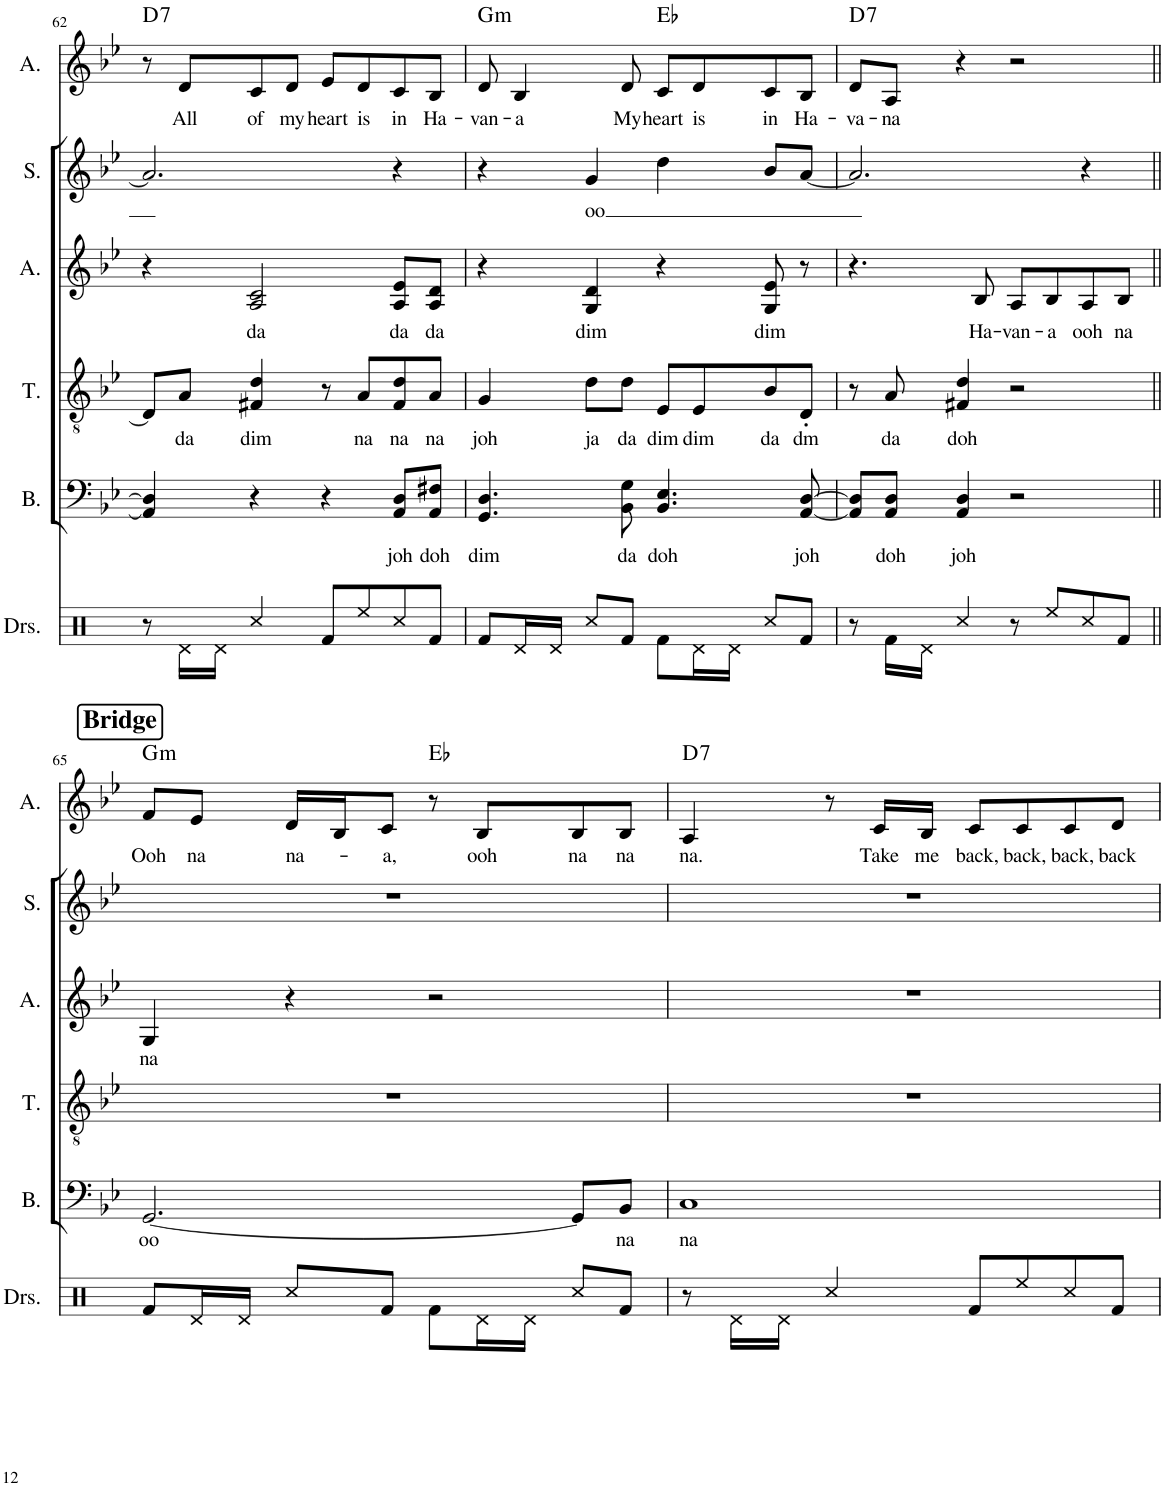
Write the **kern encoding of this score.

**kern	**kern	**text	**kern	**text	**kern	**text	**kern	**text	**kern	**text	**harte
*part6	*part5	*part5	*part4	*part4	*part3	*part3	*part2	*part2	*part1	*part1	*part1
*staff6	*staff5	*staff5	*staff4	*staff4	*staff3	*staff3	*staff2	*staff2	*staff1	*staff1	*
*I"Drumset	*I"Bass	*	*I"Tenor	*	*I"Alto	*	*I"Soprano	*	*I"Alto	*	*
*I'Drs.	*I'B.	*	*I'T.	*	*I'A.	*	*I'S.	*	*I'A.	*	*
!!LO:PB:g=z
*clefX	*clefF4	*	*clefGv2	*	*clefG2	*	*clefG2	*	*clefG2	*	*
*k[]	*k[b-e-]	*	*k[b-e-]	*	*k[b-e-]	*	*k[b-e-]	*	*k[b-e-]	*	*
*M4/4	*M4/4	*	*M4/4	*	*M4/4	*	*M4/4	*	*M4/4	*	*
=62	=62	=62	=62	=62	=62	=62	=62	=62	=62	=62	=62
!	!	!	!	!	!	!	!	!	!	!	!LO:H:kt=7
8r	4AA/] 4D/]	.	8D/L]	.	4r	.	2.a/]	.	8r	.	D:7
!	!	!	!	!LO:LY:b	!	!	!	!	!	!LO:LY:b	!
16Rd\LL	.	.	8A/J	da	.	.	.	.	8d/L	All	.
16Rd\JJ	.	.	.	.	.	.	.	.	.	.	.
!	!	!	!	!LO:LY:b	!	!LO:LY:b	!	!	!	!LO:LY:b	!
4Rcc/	4r	.	4F#X/ 4d/	dim	2A/ 2c/	da	.	.	8c/	of	.
!	!	!	!	!	!	!	!	!	!	!LO:LY:b	!
.	.	.	.	.	.	.	.	.	8d/J	my	.
!	!	!	!	!	!	!	!	!	!	!LO:LY:b	!
8Rf/L	4r	.	8r	.	.	.	.	.	8e-/L	heart	.
!	!	!	!	!LO:LY:b	!	!	!	!	!	!LO:LY:b	!
8Ree/	.	.	8A/L	na	.	.	.	.	8d/	is	.
!	!	!LO:LY:b	!	!LO:LY:b	!	!LO:LY:b	!	!	!	!LO:LY:b	!
8Rcc/	8AA/ 8D/L	joh	8F#/ 8d/	na	8A/ 8e-/L	da	4r	.	8c/	in	.
!	!	!LO:LY:b	!	!LO:LY:b	!	!LO:LY:b	!	!	!	!LO:LY:b	!
8Rf/J	8AA/ 8F#X/J	doh	8A/J	na	8A/ 8d/J	da	.	.	8B-/J	Ha-	.
=63	=63	=63	=63	=63	=63	=63	=63	=63	=63	=63	=63
!	!	!LO:LY:b	!	!LO:LY:b	!	!	!	!	!	!LO:LY:b	!LO:H:kt=m
8Rf/L	4.GG/ 4.D/	dim	4G/	joh	4r	.	4r	.	8d/	-van-	G:min
!	!	!	!	!	!	!	!	!	!	!LO:LY:b	!
16Rd/L	.	.	.	.	.	.	.	.	4B-/	-a	.
16Rd/JJ	.	.	.	.	.	.	.	.	.	.	.
!	!	!	!	!LO:LY:b	!	!LO:LY:b	!	!LO:LY:b	!	!	!
8Rcc/L	.	.	8d\L	ja	4G/ 4d/	dim	4g/	oo	.	.	.
!	!	!LO:LY:b	!	!LO:LY:b	!	!	!	!	!	!LO:LY:b	!
8Rf/J	8BB-\ 8G\	da	8d\J	da	.	.	.	.	8d/	My	.
!	!	!LO:LY:b	!	!LO:LY:b	!	!	!	!	!	!LO:LY:b	!
8Rf\L	4.BB-/ 4.E-/	doh	8E-/L	dim	4r	.	4dd\	.	8c/L	heart	Eb:maj
!	!	!	!	!LO:LY:b	!	!	!	!	!	!LO:LY:b	!
16Rd\L	.	.	8E-/	dim	.	.	.	.	8d/	is	.
16Rd\JJ	.	.	.	.	.	.	.	.	.	.	.
!	!	!	!	!LO:LY:b	!	!LO:LY:b	!	!	!	!LO:LY:b	!
8Rcc/L	.	.	8B-/	da	8G/ 8e-/	dim	8b-/L	.	8c/	in	.
!	!	!LO:LY:b	!	!LO:LY:b	!	!	!	!	!	!LO:LY:b	!
8Rf/J	[8AA/ [8D/	joh	8D'/J	dm	8r	.	[8a/J	.	8B-/J	Ha-	.
=64	=64	=64	=64	=64	=64	=64	=64	=64	=64	=64	=64
!	!	!	!	!	!	!	!	!	!	!LO:LY:b	!LO:H:kt=7
8r	8AA/] 8D/]L	.	8r	.	4.r	.	2.a/]	.	8d/L	-va-	D:7
!	!	!LO:LY:b	!	!LO:LY:b	!	!	!	!	!	!LO:LY:b	!
16Rf\LL	8AA/ 8D/J	doh	8A/	da	.	.	.	.	8A/J	-na	.
16Rd\JJ	.	.	.	.	.	.	.	.	.	.	.
!	!	!LO:LY:b	!	!LO:LY:b	!	!	!	!	!	!	!
4Rcc/	4AA/ 4D/	joh	4F#X/ 4d/	doh	.	.	.	.	4r	.	.
!	!	!	!	!	!	!LO:LY:b	!	!	!	!	!
.	.	.	.	.	8B-/	Ha-	.	.	.	.	.
!	!	!	!	!	!	!LO:LY:b	!	!	!	!	!
8r	2r	.	2r	.	8A/L	-van-	.	.	2r	.	.
!	!	!	!	!	!	!LO:LY:b	!	!	!	!	!
8Ree/L	.	.	.	.	8B-/	-a	.	.	.	.	.
!	!	!	!	!	!	!LO:LY:b	!	!	!	!	!
8Rcc/	.	.	.	.	8A/	ooh	4r	.	.	.	.
!	!	!	!	!	!	!LO:LY:b	!	!	!	!	!
8Rf/J	.	.	.	.	8B-/J	na	.	.	.	.	.
!!LO:LB:g=z
!!LO:REH:place=s1:a:B:cj:fs=14:t=Bridge
=65||	=65||	=65||	=65||	=65||	=65||	=65||	=65||	=65||	=65||	=65||	=65||
!	!	!LO:LY:b	!	!	!	!LO:LY:b	!	!	!	!LO:LY:b	!LO:H:kt=m
8Rf/L	[2.GG/	oo	1r	.	4G/	na	1r	.	8f/L	-Ooh	G:min
!	!	!	!	!	!	!	!	!	!	!LO:LY:b	!
16Rd/L	.	.	.	.	.	.	.	.	8e-/J	na	.
16Rd/JJ	.	.	.	.	.	.	.	.	.	.	.
!	!	!	!	!	!	!	!	!	!	!LO:LY:b	!
8Rcc/L	.	.	.	.	4r	.	.	.	16d/LL	na-	.
.	.	.	.	.	.	.	.	.	16B-/J	.	.
!	!	!	!	!	!	!	!	!	!	!LO:LY:b	!
8Rf/J	.	.	.	.	.	.	.	.	8c/J	-a,	.
8Rf\L	.	.	.	.	2r	.	.	.	8r	.	Eb:maj
!	!	!	!	!	!	!	!	!	!	!LO:LY:b	!
16Rd\L	.	.	.	.	.	.	.	.	8B-/L	ooh	.
16Rd\JJ	.	.	.	.	.	.	.	.	.	.	.
!	!	!	!	!	!	!	!	!	!	!LO:LY:b	!
8Rcc/L	8GG/L]	.	.	.	.	.	.	.	8B-/	na	.
!	!	!LO:LY:b	!	!	!	!	!	!	!	!LO:LY:b	!
8Rf/J	8BB-/J	na	.	.	.	.	.	.	8B-/J	na	.
=66	=66	=66	=66	=66	=66	=66	=66	=66	=66	=66	=66
!	!	!LO:LY:b	!	!	!	!	!	!	!	!LO:LY:b	!LO:H:kt=7
8r	1C	na	1r	.	1r	.	1r	.	4A/	na.	D:7
16Rd\LL	.	.	.	.	.	.	.	.	.	.	.
16Rd\JJ	.	.	.	.	.	.	.	.	.	.	.
4Rcc/	.	.	.	.	.	.	.	.	8r	.	.
!	!	!	!	!	!	!	!	!	!	!LO:LY:b	!
.	.	.	.	.	.	.	.	.	16c/LL	Take	.
!	!	!	!	!	!	!	!	!	!	!LO:LY:b	!
.	.	.	.	.	.	.	.	.	16B-/JJ	me	.
!	!	!	!	!	!	!	!	!	!	!LO:LY:b	!
8Rf/L	.	.	.	.	.	.	.	.	8c/L	back,	.
!	!	!	!	!	!	!	!	!	!	!LO:LY:b	!
8Ree/	.	.	.	.	.	.	.	.	8c/	back,	.
!	!	!	!	!	!	!	!	!	!	!LO:LY:b	!
8Rcc/	.	.	.	.	.	.	.	.	8c/	back,	.
!	!	!	!	!	!	!	!	!	!	!LO:LY:b	!
8Rf/J	.	.	.	.	.	.	.	.	8d/J	back	.
=	=	=	=	=	=	=	=	=	=	=	=
*-	*-	*-	*-	*-	*-	*-	*-	*-	*-	*-	*-
